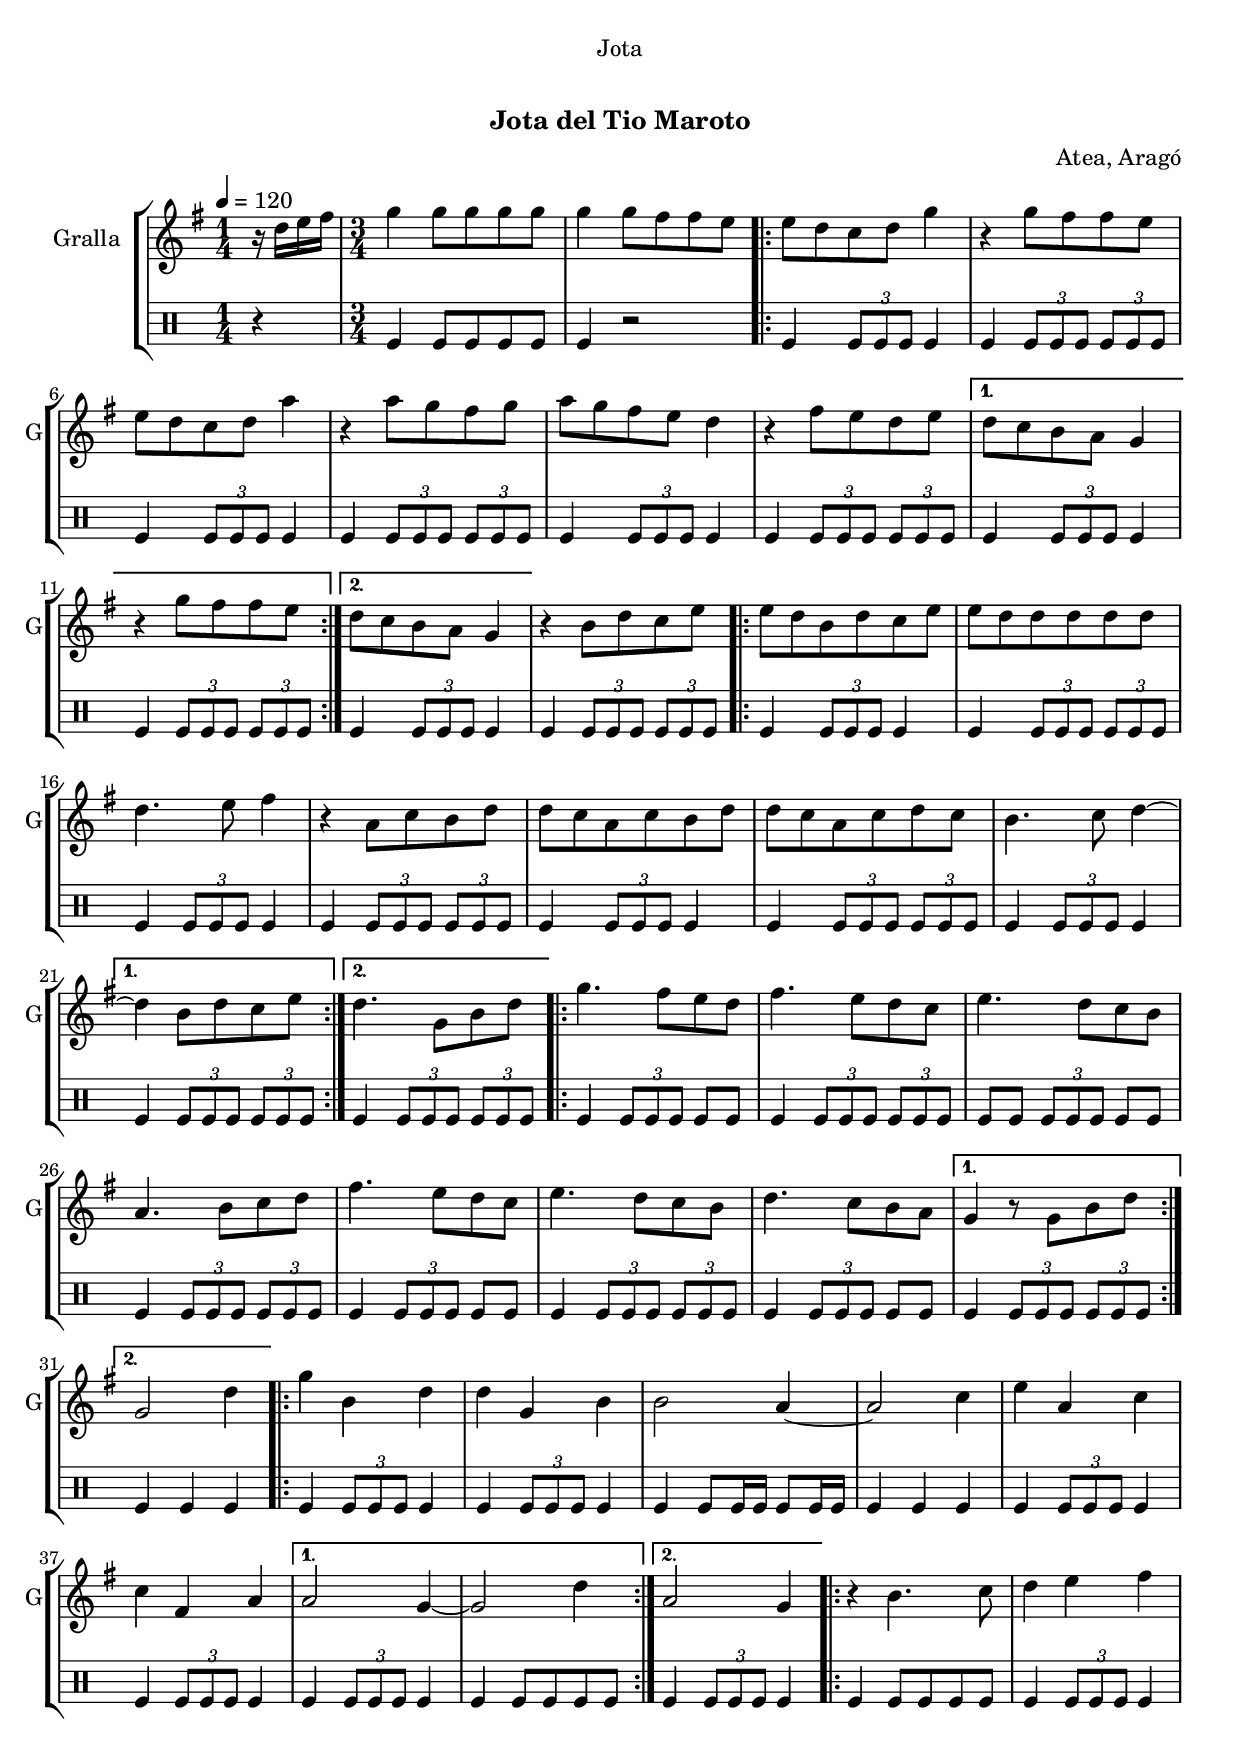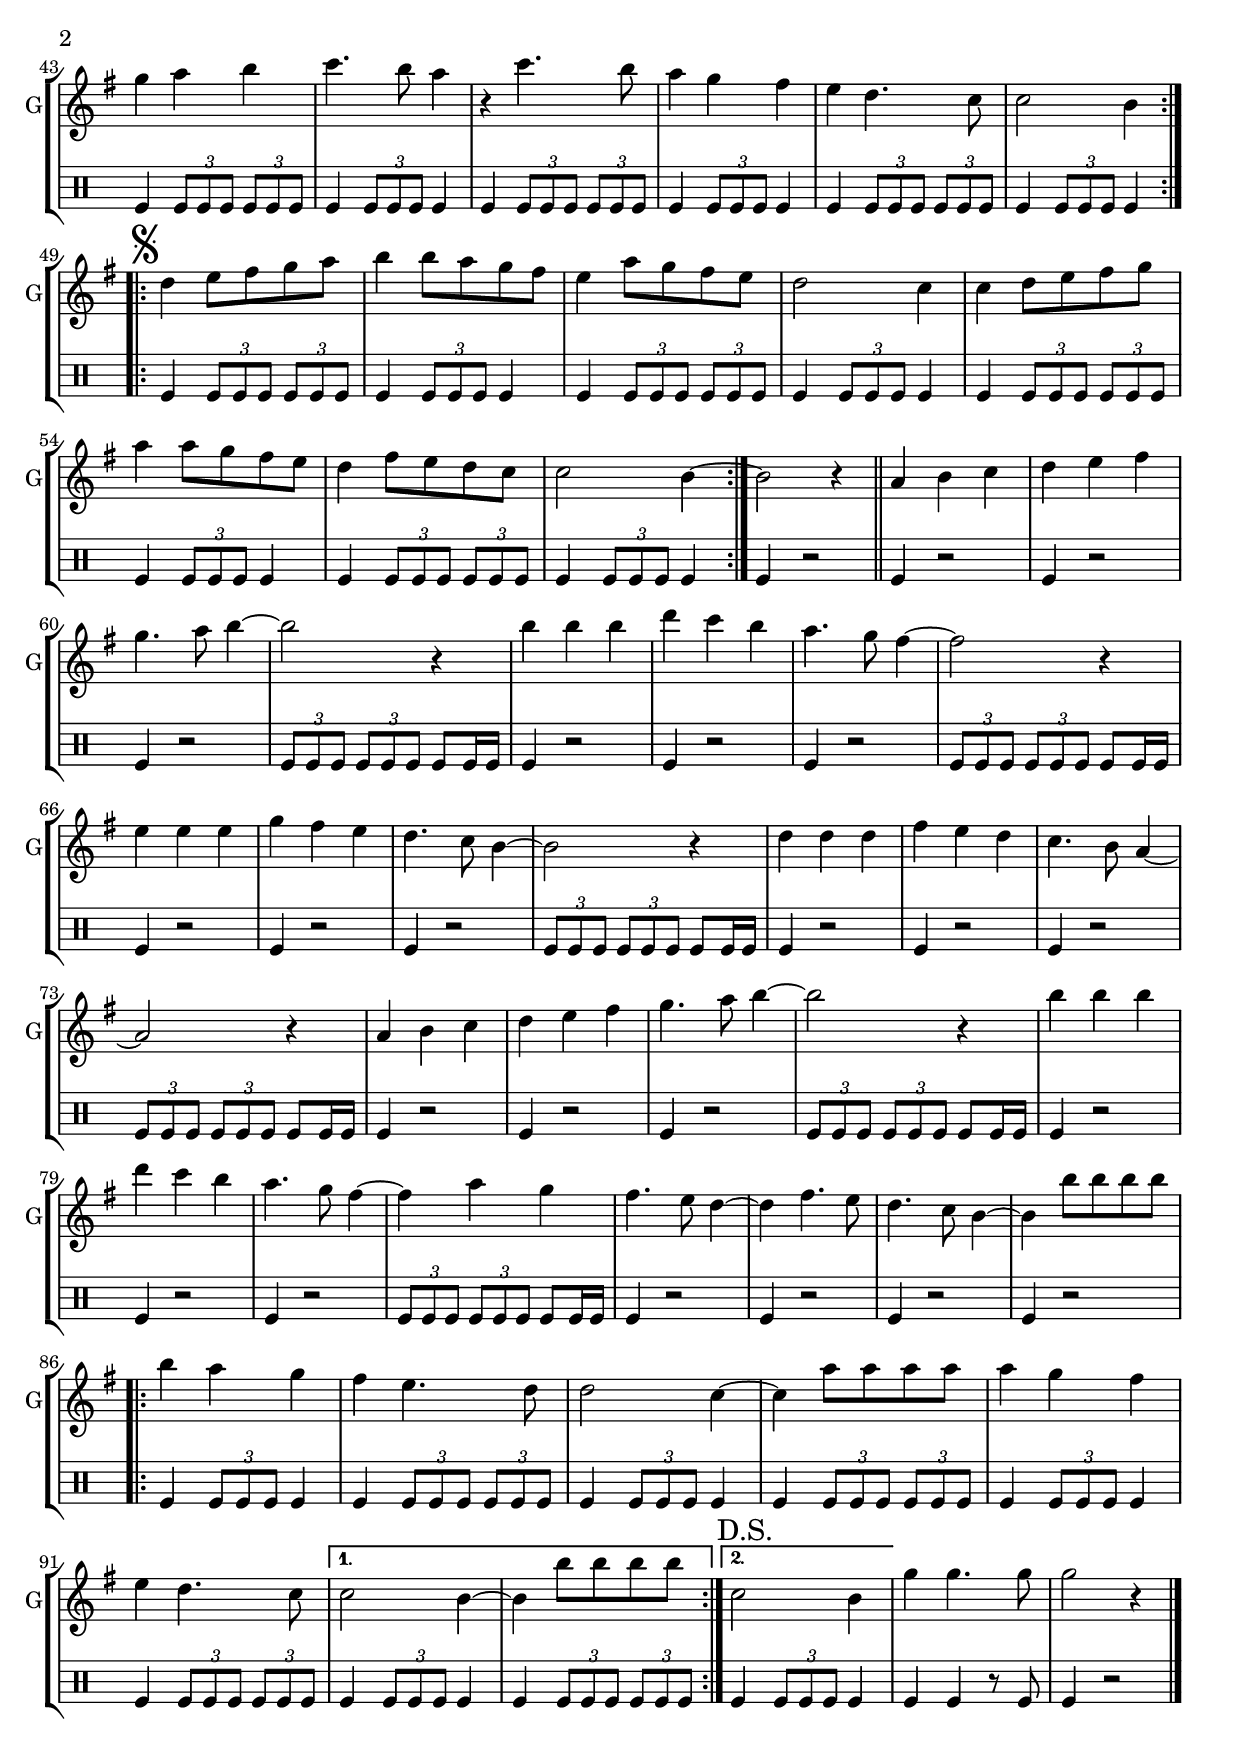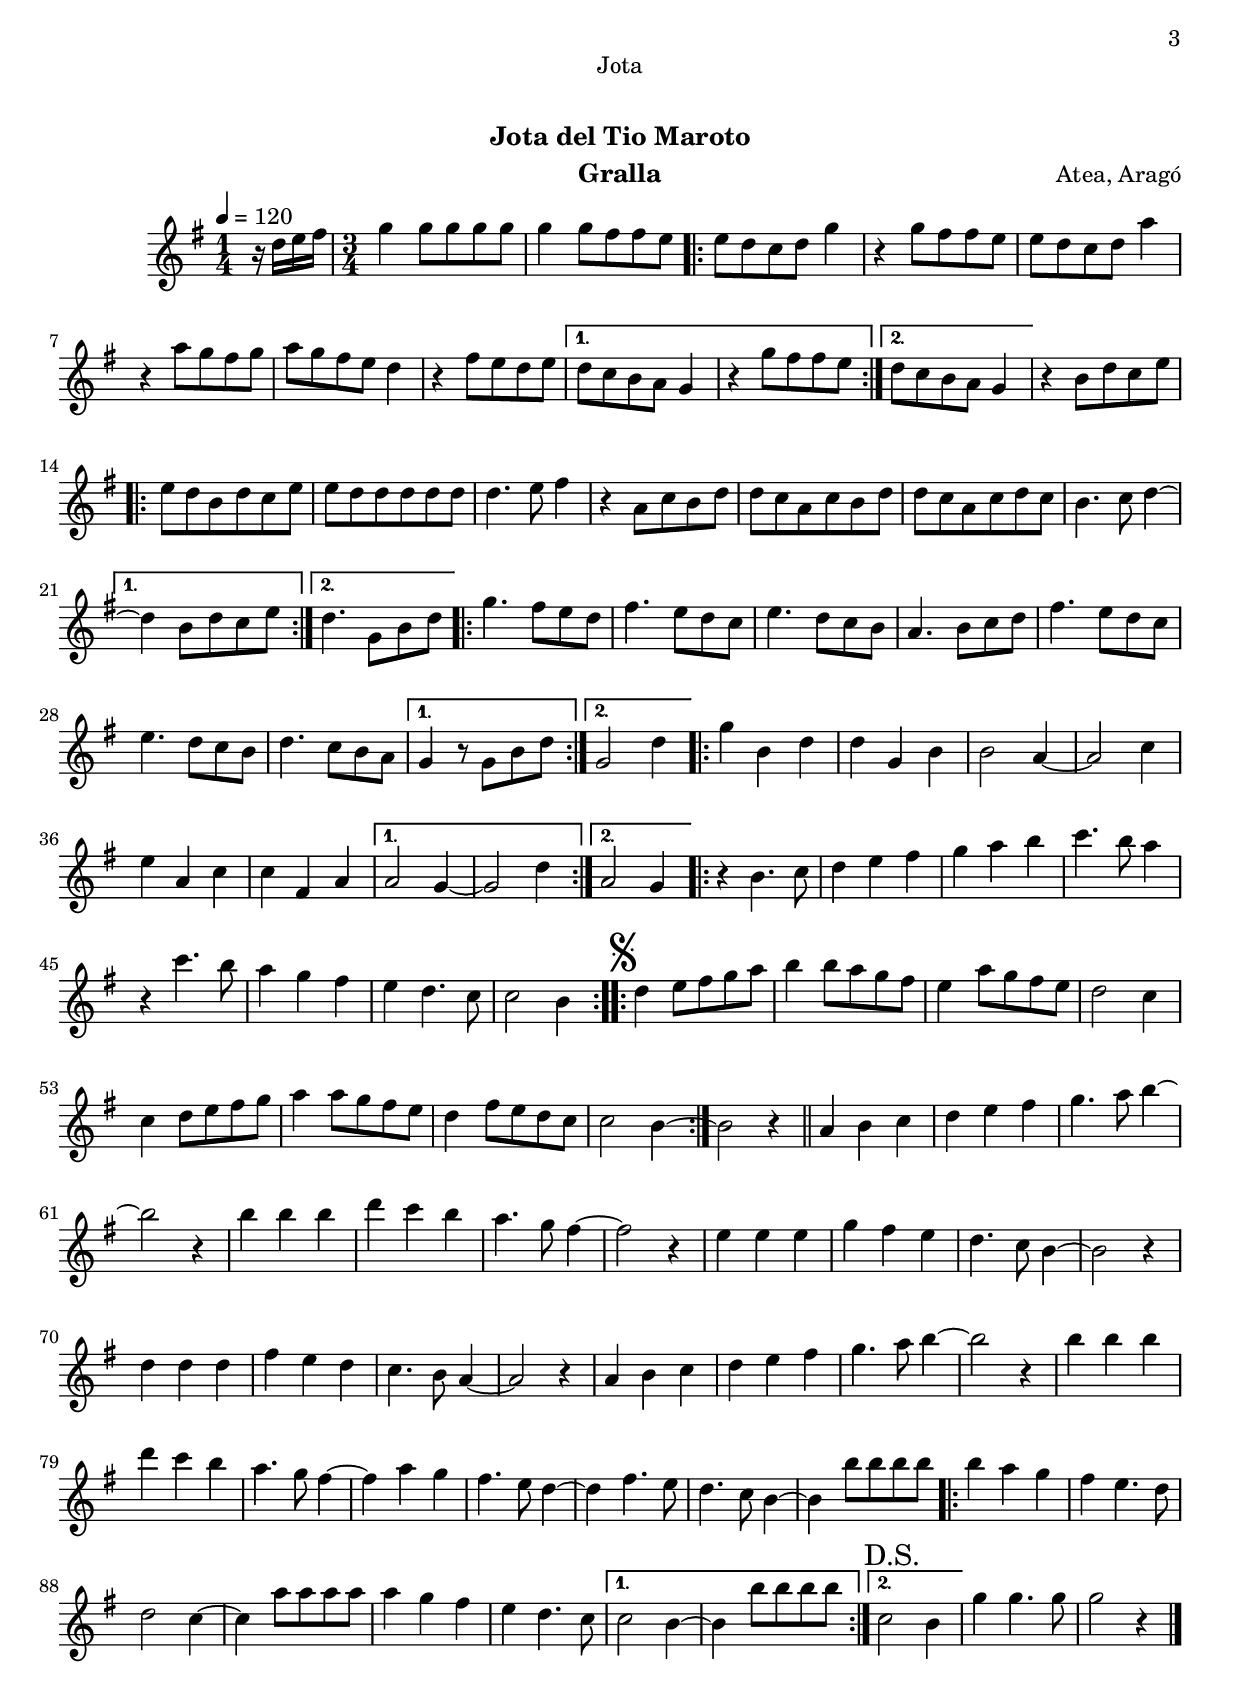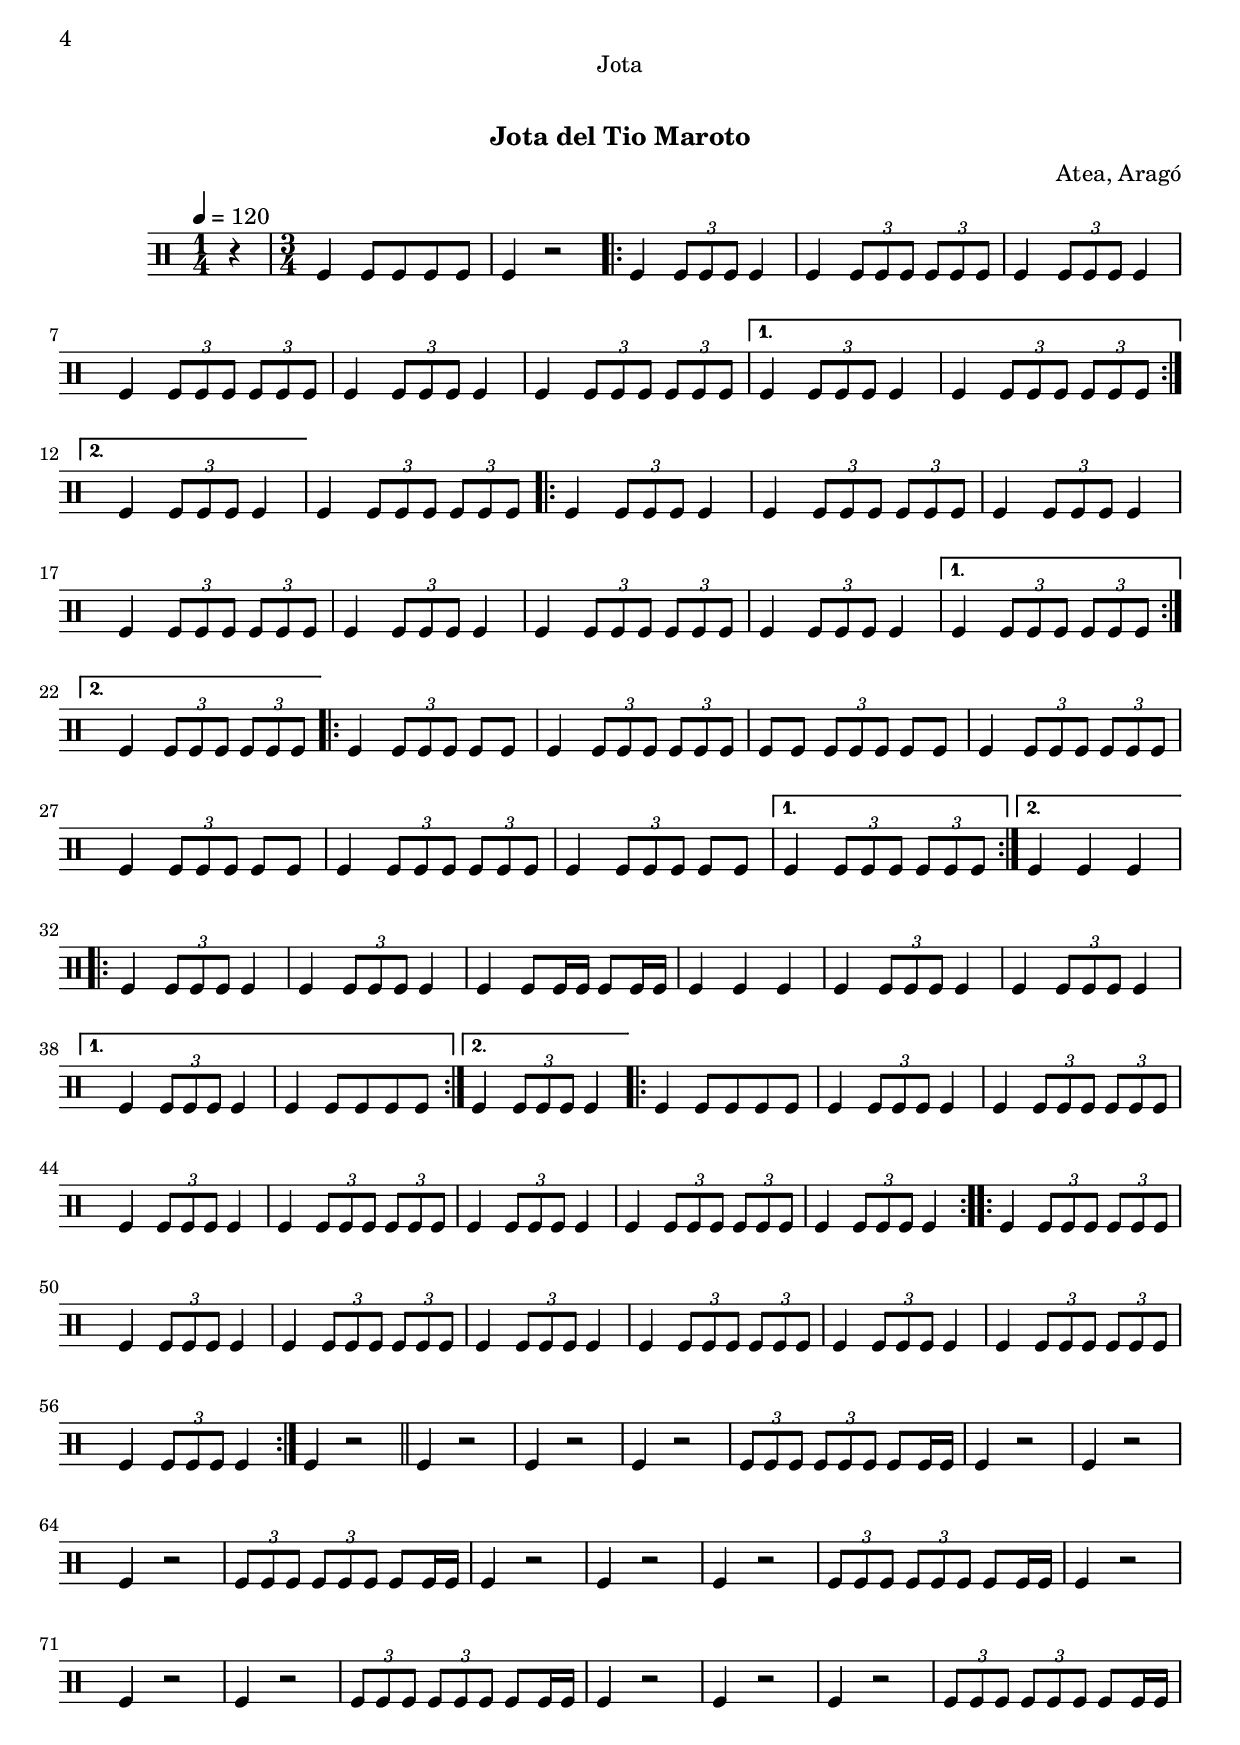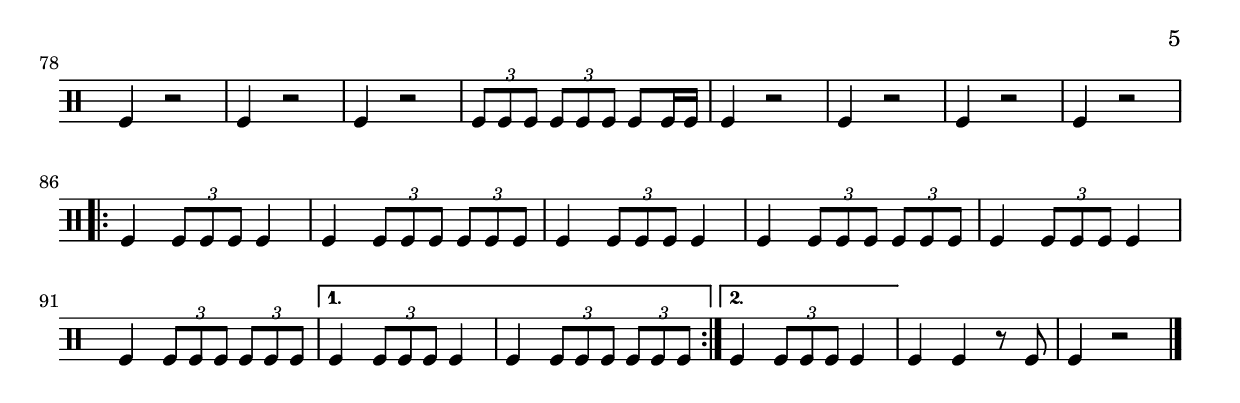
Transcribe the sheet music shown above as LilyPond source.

\version "2.22.1"

\header {
  dedication="Jota"
  title="   "
  subtitle="Jota del Tio Maroto"
  subsubtitle=""
  poet=""
  meter=""
  piece=""
  composer="Atea, Aragó"
  arranger=""
  opus=""
  instrument=""
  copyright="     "
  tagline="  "
}

liniaroAa =
\relative d''
{
  \tempo 4=120
  \clef treble
  \key g \major
  \time 1/4
  r16 d e fis  |
  \time 3/4   g4 g8 g g g  |
  g4 g8 fis fis e  |
  \repeat volta 2 { e8 d c d g4  |
  %05
  r4 g8 fis fis e  |
  e8 d c d a'4  |
  r4 a8 g fis g  |
  a8 g fis e d4  |
  r4 fis8 e d e }
  %10
  \alternative { { d8 c b a g4  |
  r4 g'8 fis fis e }
  { d8 c b a g4 } }
  r4 b8 d c e  |
  \repeat volta 2 { e8 d b d c e  |
  %15
  e8 d d d d d  |
  d4. e8 fis4  |
  r4 a,8 c b d  |
  d8 c a c b d  |
  d8 c a c d c  |
  %20
  b4. c8 d4 ~ }
  \alternative { { d4 b8 d c e }
  { d4. g,8 b d } }
  \repeat volta 2 { g4. fis8 e d  |
  fis4. e8 d c  |
  %25
  e4. d8 c b  |
  a4. b8 c d  |
  fis4. e8 d c  |
  e4. d8 c b  |
  d4. c8 b a }
  %30
  \alternative { { g4 r8 g b d }
  { g,2 d'4 } }
  \repeat volta 2 { g4 b, d  |
  d4 g, b  |
  b2 a4 ~  |
  %35
  a2 c4  |
  e4 a, c  |
  c4 fis, a }
  \alternative { { a2 g4 ~  |
  g2 d'4 }
  %40
  { a2 g4 } }
  \repeat volta 2 { r4 b4. c8  |
  d4 e fis  |
  g4 a b  |
  c4. b8 a4  |
  %45
  r4 c4. b8  |
  a4 g fis  |
  e4 d4. c8  |
  c2 b4  | }
  \repeat volta 2 { \mark \markup {\musicglyph #"scripts.segno"} d4 e8 fis g a  |
  %50
  b4 b8 a g fis  |
  e4 a8 g fis e  |
  d2 c4  |
  c4 d8 e fis g  |
  a4 a8 g fis e  |
  %55
  d4 fis8 e d c  |
  c2 b4 ~  | }
  b2 r4  \bar "||"
  a4 b c  |
  d4 e fis  |
  %60
  g4. a8 b4 ~  |
  b2 r4  |
  b4 b b  |
  d4 c b  |
  a4. g8 fis4 ~  |
  %65
  fis2 r4  |
  e4 e e  |
  g4 fis e  |
  d4. c8 b4 ~  |
  b2 r4  |
  %70
  d4 d d  |
  fis4 e d  |
  c4. b8 a4 ~  |
  a2 r4  |
  a4 b c  |
  %75
  d4 e fis  |
  g4. a8 b4 ~  |
  b2 r4  |
  b4 b b  |
  d4 c b  |
  %80
  a4. g8 fis4 ~  |
  fis4 a g  |
  fis4. e8 d4 ~  |
  d4 fis4. e8  |
  d4. c8 b4 ~  |
  %85
  b4 b'8 b b b  |
  \repeat volta 2 { b4 a g  |
  fis4 e4. d8  |
  d2 c4 ~  |
  c4 a'8 a a a  |
  %90
  a4 g fis  |
  e4 d4. c8 }
  \alternative { { c2 b4 ~  |
  b4 b'8 b b b }
  { \mark "D.S." c,2 b4 } }
  %95
  g'4 g4. g8  |
  g2 r4  \bar "|."
}

liniaroAb =
\drummode
{
  \tempo 4=120
  \time 1/4
  r4  |
  \time 3/4   tomfl4 tomfl8 tomfl tomfl tomfl  |
  tomfl4 r2  |
  \repeat volta 2 { tomfl4 \times 2/3 { tomfl8 tomfl tomfl } tomfl4  |
  %05
  tomfl4 \times 2/3 { tomfl8 tomfl tomfl } \times 2/3 { tomfl tomfl tomfl }  |
  tomfl4 \times 2/3 { tomfl8 tomfl tomfl } tomfl4  |
  tomfl4 \times 2/3 { tomfl8 tomfl tomfl } \times 2/3 { tomfl tomfl tomfl }  |
  tomfl4 \times 2/3 { tomfl8 tomfl tomfl } tomfl4  |
  tomfl4 \times 2/3 { tomfl8 tomfl tomfl } \times 2/3 { tomfl tomfl tomfl } }
  %10
  \alternative { { tomfl4 \times 2/3 { tomfl8 tomfl tomfl } tomfl4  |
  tomfl4 \times 2/3 { tomfl8 tomfl tomfl } \times 2/3 { tomfl tomfl tomfl } }
  { tomfl4 \times 2/3 { tomfl8 tomfl tomfl } tomfl4 } }
  tomfl4 \times 2/3 { tomfl8 tomfl tomfl } \times 2/3 { tomfl tomfl tomfl }  |
  \repeat volta 2 { tomfl4 \times 2/3 { tomfl8 tomfl tomfl } tomfl4  |
  %15
  tomfl4 \times 2/3 { tomfl8 tomfl tomfl } \times 2/3 { tomfl tomfl tomfl }  |
  tomfl4 \times 2/3 { tomfl8 tomfl tomfl } tomfl4  |
  tomfl4 \times 2/3 { tomfl8 tomfl tomfl } \times 2/3 { tomfl tomfl tomfl }  |
  tomfl4 \times 2/3 { tomfl8 tomfl tomfl } tomfl4  |
  tomfl4 \times 2/3 { tomfl8 tomfl tomfl } \times 2/3 { tomfl tomfl tomfl }  |
  %20
  tomfl4 \times 2/3 { tomfl8 tomfl tomfl } tomfl4 }
  \alternative { { tomfl4 \times 2/3 { tomfl8 tomfl tomfl } \times 2/3 { tomfl tomfl tomfl } }
  { tomfl4 \times 2/3 { tomfl8 tomfl tomfl } \times 2/3 { tomfl tomfl tomfl } } }
  \repeat volta 2 { tomfl4 \times 2/3 { tomfl8 tomfl tomfl } tomfl tomfl  |
  tomfl4 \times 2/3 { tomfl8 tomfl tomfl } \times 2/3 { tomfl tomfl tomfl }  |
  %25
  tomfl8 tomfl \times 2/3 { tomfl tomfl tomfl } tomfl tomfl  |
  tomfl4 \times 2/3 { tomfl8 tomfl tomfl } \times 2/3 { tomfl tomfl tomfl }  |
  tomfl4 \times 2/3 { tomfl8 tomfl tomfl } tomfl tomfl  |
  tomfl4 \times 2/3 { tomfl8 tomfl tomfl } \times 2/3 { tomfl tomfl tomfl }  |
  tomfl4 \times 2/3 { tomfl8 tomfl tomfl } tomfl tomfl }
  %30
  \alternative { { tomfl4 \times 2/3 { tomfl8 tomfl tomfl } \times 2/3 { tomfl tomfl tomfl } }
  { tomfl4 tomfl tomfl } }
  \repeat volta 2 { tomfl4 \times 2/3 { tomfl8 tomfl tomfl } tomfl4  |
  tomfl4 \times 2/3 { tomfl8 tomfl tomfl } tomfl4  |
  tomfl4 tomfl8 tomfl16 tomfl tomfl8 tomfl16 tomfl  |
  %35
  tomfl4 tomfl tomfl  |
  tomfl4 \times 2/3 { tomfl8 tomfl tomfl } tomfl4  |
  tomfl4 \times 2/3 { tomfl8 tomfl tomfl } tomfl4 }
  \alternative { { tomfl4 \times 2/3 { tomfl8 tomfl tomfl } tomfl4  |
  tomfl4 tomfl8 tomfl tomfl tomfl }
  %40
  { tomfl4 \times 2/3 { tomfl8 tomfl tomfl } tomfl4 } }
  \repeat volta 2 { tomfl4 tomfl8 tomfl tomfl tomfl  |
  tomfl4 \times 2/3 { tomfl8 tomfl tomfl } tomfl4  |
  tomfl4 \times 2/3 { tomfl8 tomfl tomfl } \times 2/3 { tomfl tomfl tomfl }  |
  tomfl4 \times 2/3 { tomfl8 tomfl tomfl } tomfl4  |
  %45
  tomfl4 \times 2/3 { tomfl8 tomfl tomfl } \times 2/3 { tomfl tomfl tomfl }  |
  tomfl4 \times 2/3 { tomfl8 tomfl tomfl } tomfl4  |
  tomfl4 \times 2/3 { tomfl8 tomfl tomfl } \times 2/3 { tomfl tomfl tomfl }  |
  tomfl4 \times 2/3 { tomfl8 tomfl tomfl } tomfl4  | }
  \repeat volta 2 { tomfl4 \times 2/3 { tomfl8 tomfl tomfl } \times 2/3 { tomfl tomfl tomfl }  |
  %50
  tomfl4 \times 2/3 { tomfl8 tomfl tomfl } tomfl4  |
  tomfl4 \times 2/3 { tomfl8 tomfl tomfl } \times 2/3 { tomfl tomfl tomfl }  |
  tomfl4 \times 2/3 { tomfl8 tomfl tomfl } tomfl4  |
  tomfl4 \times 2/3 { tomfl8 tomfl tomfl } \times 2/3 { tomfl tomfl tomfl }  |
  tomfl4 \times 2/3 { tomfl8 tomfl tomfl } tomfl4  |
  %55
  tomfl4 \times 2/3 { tomfl8 tomfl tomfl } \times 2/3 { tomfl tomfl tomfl }  |
  tomfl4 \times 2/3 { tomfl8 tomfl tomfl } tomfl4  | }
  tomfl4 r2  \bar "||"
  tomfl4 r2  |
  tomfl4 r2  |
  %60
  tomfl4 r2  |
  \times 2/3 { tomfl8 tomfl tomfl } \times 2/3 { tomfl tomfl tomfl } tomfl tomfl16 tomfl  |
  tomfl4 r2  |
  tomfl4 r2  |
  tomfl4 r2  |
  %65
  \times 2/3 { tomfl8 tomfl tomfl } \times 2/3 { tomfl tomfl tomfl } tomfl tomfl16 tomfl  |
  tomfl4 r2  |
  tomfl4 r2  |
  tomfl4 r2  |
  \times 2/3 { tomfl8 tomfl tomfl } \times 2/3 { tomfl tomfl tomfl } tomfl tomfl16 tomfl  |
  %70
  tomfl4 r2  |
  tomfl4 r2  |
  tomfl4 r2  |
  \times 2/3 { tomfl8 tomfl tomfl } \times 2/3 { tomfl tomfl tomfl } tomfl tomfl16 tomfl  |
  tomfl4 r2  |
  %75
  tomfl4 r2  |
  tomfl4 r2  |
  \times 2/3 { tomfl8 tomfl tomfl } \times 2/3 { tomfl tomfl tomfl } tomfl tomfl16 tomfl  |
  tomfl4 r2  |
  tomfl4 r2  |
  %80
  tomfl4 r2  |
  \times 2/3 { tomfl8 tomfl tomfl } \times 2/3 { tomfl tomfl tomfl } tomfl tomfl16 tomfl  |
  tomfl4 r2  |
  tomfl4 r2  |
  tomfl4 r2  |
  %85
  tomfl4 r2  |
  \repeat volta 2 { tomfl4 \times 2/3 { tomfl8 tomfl tomfl } tomfl4  |
  tomfl4 \times 2/3 { tomfl8 tomfl tomfl } \times 2/3 { tomfl tomfl tomfl }  |
  tomfl4 \times 2/3 { tomfl8 tomfl tomfl } tomfl4  |
  tomfl4 \times 2/3 { tomfl8 tomfl tomfl } \times 2/3 { tomfl tomfl tomfl }  |
  %90
  tomfl4 \times 2/3 { tomfl8 tomfl tomfl } tomfl4  |
  tomfl4 \times 2/3 { tomfl8 tomfl tomfl } \times 2/3 { tomfl tomfl tomfl } }
  \alternative { { tomfl4 \times 2/3 { tomfl8 tomfl tomfl } tomfl4  |
  tomfl4 \times 2/3 { tomfl8 tomfl tomfl } \times 2/3 { tomfl tomfl tomfl } }
  { tomfl4 \times 2/3 { tomfl8 tomfl tomfl } tomfl4 } }
  %95
  tomfl4 tomfl r8 tomfl  |
  tomfl4 r2  \bar "|."
}

\bookpart {
  \score {
    \new StaffGroup {
      \override Score.RehearsalMark #'self-alignment-X = #LEFT
      <<
        \new Staff \with {instrumentName = #"Gralla" shortInstrumentName = #"G"} \liniaroAa
        \new DrumStaff \with {instrumentName = #"" shortInstrumentName = #" "} \liniaroAb
      >>
    }
    \layout {}
  }
  \score { \unfoldRepeats
    \new StaffGroup {
      \override Score.RehearsalMark #'self-alignment-X = #LEFT
      <<
        \new Staff \with {instrumentName = #"Gralla" shortInstrumentName = #"G"} \liniaroAa
        \new DrumStaff \with {instrumentName = #"" shortInstrumentName = #" "} \liniaroAb
      >>
    }
    \midi {}
  }
}

\bookpart {
  \header {instrument="Gralla"}
  \score {
    \new StaffGroup {
      \override Score.RehearsalMark #'self-alignment-X = #LEFT
      <<
        \new Staff \liniaroAa
      >>
    }
    \layout {}
  }
  \score { \unfoldRepeats
    \new StaffGroup {
      \override Score.RehearsalMark #'self-alignment-X = #LEFT
      <<
        \new Staff \liniaroAa
      >>
    }
    \midi {}
  }
}

\bookpart {
  \header {instrument=""}
  \score {
    \new StaffGroup {
      \override Score.RehearsalMark #'self-alignment-X = #LEFT
      <<
        \new DrumStaff \liniaroAb
      >>
    }
    \layout {}
  }
  \score { \unfoldRepeats
    \new StaffGroup {
      \override Score.RehearsalMark #'self-alignment-X = #LEFT
      <<
        \new DrumStaff \liniaroAb
      >>
    }
    \midi {}
  }
}

